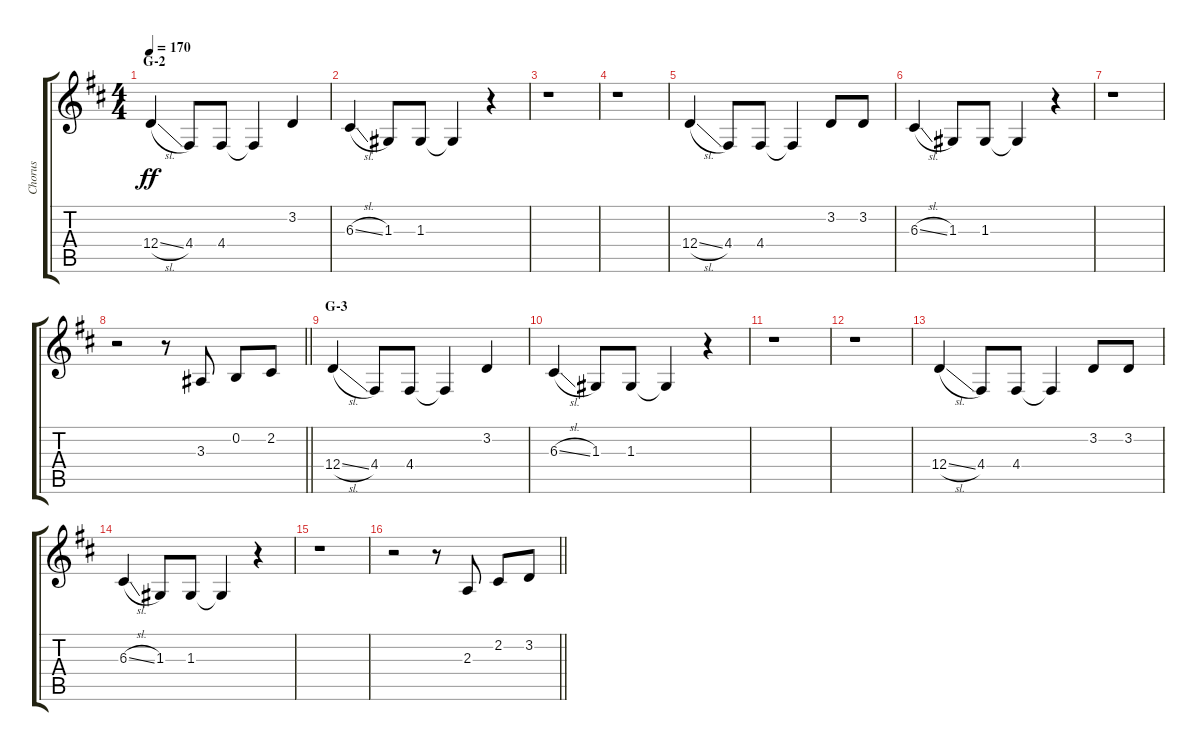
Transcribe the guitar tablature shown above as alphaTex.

\track ("Chorus" "Chorus") {instrument voiceoohs}
\staff {score tabs}
\tuning (E4 B3 G3 D3 A2 E2) {hide}
\ts (4 4)
\section ("" "G-2")
\tempo 170
\clef g2
\ks d
12.4{sl}.4{dy ff} 4.4.8 4.4.8 4.4{t}.4 3.2.4 |
6.3{sl}.4 1.3.8 1.3.8 1.3{t}.4 r.4 |
r.1 |
r.1 |
12.4{sl}.4 4.4.8 4.4.8 4.4{t}.4 3.2.8 3.2.8 |
6.3{sl}.4 1.3.8 1.3.8 1.3{t}.4 r.4 |
r.1 |
\barLineRight lightlight
r.2 r.8 3.3.8 0.2.8 2.2.8 |
\section ("" "G-3")
12.4{sl}.4 4.4.8 4.4.8 4.4{t}.4 3.2.4 |
6.3{sl}.4 1.3.8 1.3.8 1.3{t}.4 r.4 |
r.1 |
r.1 |
12.4{sl}.4 4.4.8 4.4.8 4.4{t}.4 3.2.8 3.2.8 |
6.3{sl}.4 1.3.8 1.3.8 1.3{t}.4 r.4 |
r.1 |
\barLineRight lightlight
r.2 r.8 2.3.8 2.2.8 3.2.8
